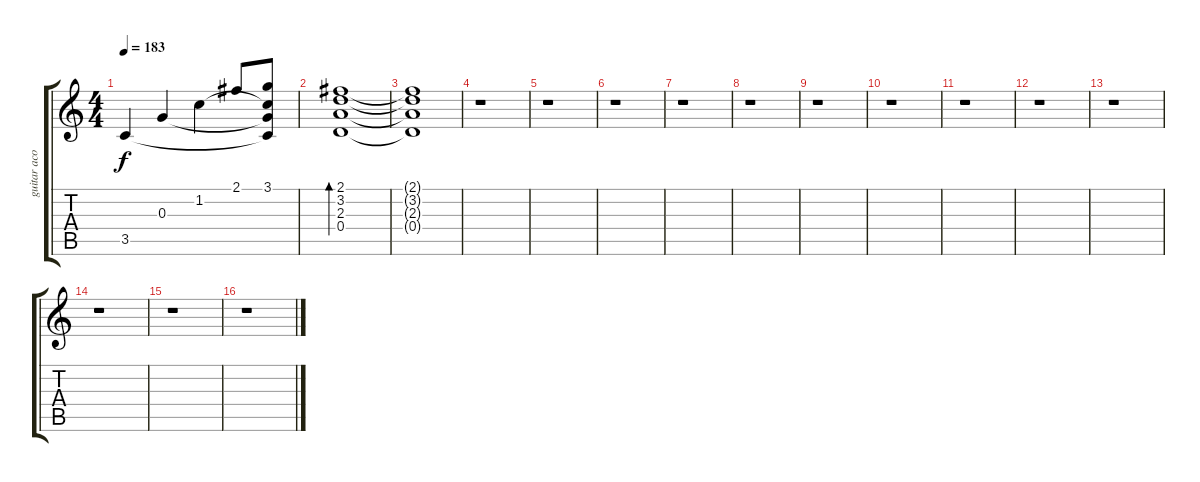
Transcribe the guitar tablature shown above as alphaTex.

\track ("guitar acoustic left" "guitar aco") {instrument acousticguitarnylon}
\staff {score tabs}
\tuning (E4 B3 G3 D3 A2 E2) {hide}
\ts (4 4)
\tempo 183
\clef g2
\ks c
3.5.4{dy f} 0.3.4 1.2.4 2.1.8 (3.1 1.2{t} 0.3{t} 3.5{t}).8 |
(2.1 3.2 2.3 0.4).1{bd 60} |
(2.1{t} 3.2{t} 2.3{t} 0.4{t}).1 |
r.1 |
r.1 |
r.1 |
r.1 |
r.1 |
r.1 |
r.1 |
r.1 |
r.1 |
r.1 |
r.1 |
r.1 |
r.1
